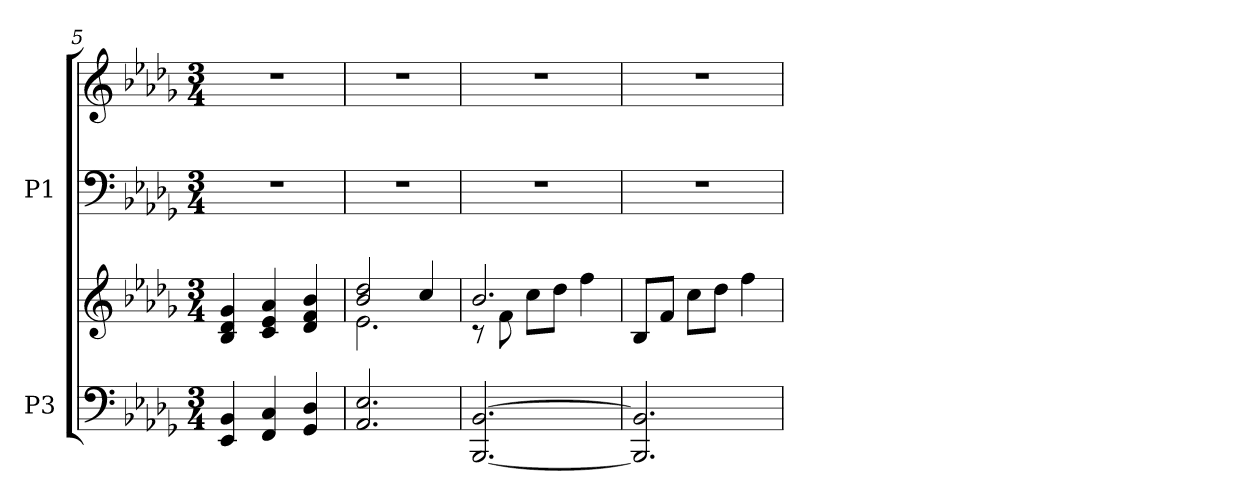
**kern	**kern	**kern	**kern
*part2	*part2	*part1	*part1
*staff4	*staff3	*staff2	*staff1
*I"P3	*	*I"P1	*
*clefF4	*clefG2	*clefF4	*clefG2
*k[b-e-a-d-g-]	*k[b-e-a-d-g-]	*k[b-e-a-d-g-]	*k[b-e-a-d-g-]
*b-:	*b-:	*b-:	*b-:
*M3/4	*M3/4	*M3/4	*M3/4
=5	=5	=5	=5
!	!	!LO:N:vis=1	!LO:N:vis=1
4EE-i/ 4BB-i	4B-i/ 4d-i 4g-i	2.r	2.r
4FFi/ 4Ci	4ci/ 4e-i 4a-i	.	.
4GG-i/ 4D-i	4d-i/ 4fi 4b-i	.	.
=6	=6	=6	=6
*	*^	*	*
!	!	!	!LO:N:vis=1	!LO:N:vis=1
2.AA-i/ 2.E-i	2b-i/ 2dd-i	2.e-i\	2.r	2.r
.	4cci/	.	.	.
=7	=7	=7	=7	=7
!	!	!	!LO:N:vis=1	!LO:N:vis=1
[<2.BBB-i/ [>2.BB-i	2.b-i/	8r	2.r	2.r
.	.	8fi\	.	.
.	.	8cci\L	.	.
.	.	8dd-i\J	.	.
.	.	4ffi\	.	.
=8	=8	=8	=8	=8
!	!	!	!LO:N:vis=1	!LO:N:vis=1
*	*v	*v	*	*
2.BBB-i/] 2.BB-i]	8B-i/L	2.r	2.r
.	8fi/J	.	.
.	8cci\L	.	.
.	8dd-i\J	.	.
.	4ffi\	.	.
=	=	=	=
*-	*-	*-	*-
